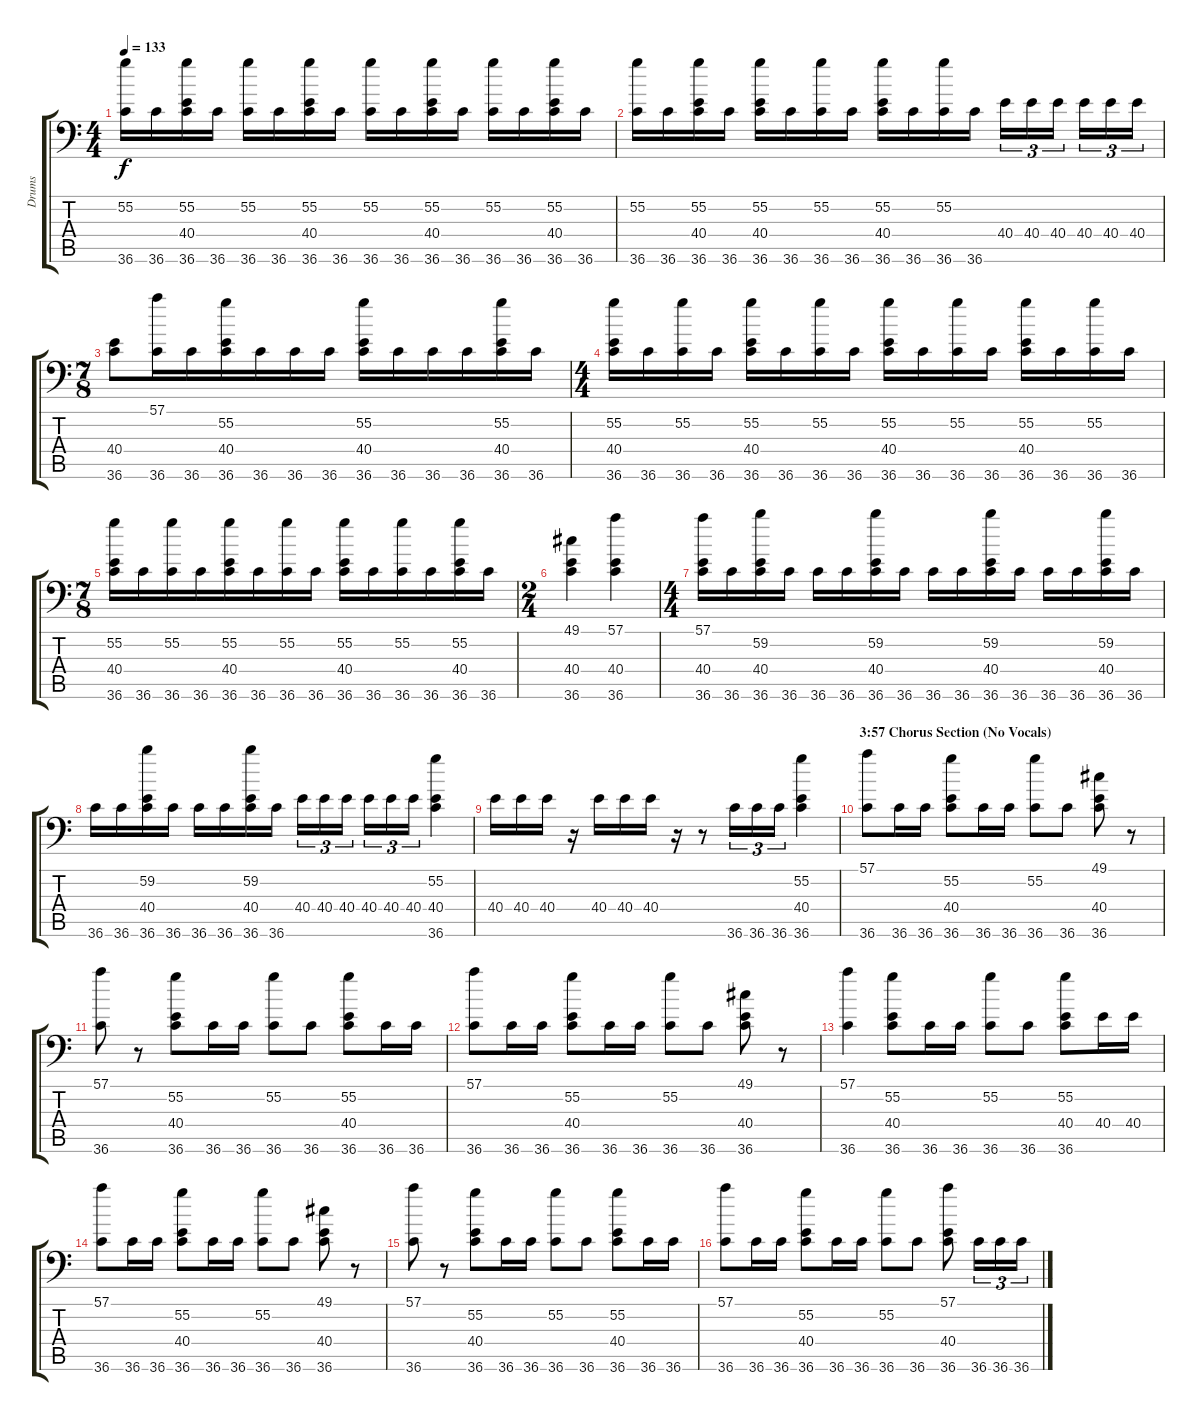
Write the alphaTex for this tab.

\track ("Drums" "Drums") {instrument acousticgrandpiano}
\staff {score tabs}
\tuning (C-1 C-1 C-1 C-1 C-1 C-1) {hide}
\ts (4 4)
\tempo 133
\clef f4
\ks c
(55.2 36.6).16{dy f} 36.6.16 (55.2 40.4 36.6).16 36.6.16 (55.2 36.6).16 36.6.16 (55.2 40.4 36.6).16 36.6.16 (55.2 36.6).16 36.6.16 (55.2 40.4 36.6).16 36.6.16 (55.2 36.6).16 36.6.16 (55.2 40.4 36.6).16 36.6.16 |
(55.2 36.6).16 36.6.16 (55.2 40.4 36.6).16 36.6.16 (55.2 40.4 36.6).16 36.6.16 (55.2 36.6).16 36.6.16 (55.2 40.4 36.6).16 36.6.16 (55.2 36.6).16 36.6.16 40.4.16{tu (3 2)} 40.4.16{tu (3 2)} 40.4.16{tu (3 2)} 40.4.16{tu (3 2)} 40.4.16{tu (3 2)} 40.4.16{tu (3 2)} |
\ts (7 8)
(40.4 36.6).8 (57.1 36.6).16 36.6.16 (55.2 40.4 36.6).16 36.6.16 36.6.16 36.6.16 (55.2 40.4 36.6).16 36.6.16 36.6.16 36.6.16 (55.2 40.4 36.6).16 36.6.16 |
\ts (4 4)
(55.2 40.4 36.6).16 36.6.16 (55.2 36.6).16 36.6.16 (55.2 40.4 36.6).16 36.6.16 (55.2 36.6).16 36.6.16 (55.2 40.4 36.6).16 36.6.16 (55.2 36.6).16 36.6.16 (55.2 40.4 36.6).16 36.6.16 (55.2 36.6).16 36.6.16 |
\ts (7 8)
(55.2 40.4 36.6).16 36.6.16 (55.2 36.6).16 36.6.16 (55.2 40.4 36.6).16 36.6.16 (55.2 36.6).16 36.6.16 (55.2 40.4 36.6).16 36.6.16 (55.2 36.6).16 36.6.16 (55.2 40.4 36.6).16 36.6.16 |
\ts (2 4)
(49.1 40.4 36.6).4 (57.1 40.4 36.6).4 |
\ts (4 4)
(57.1 40.4 36.6).16 36.6.16 (59.2 40.4 36.6).16 36.6.16 36.6.16 36.6.16 (59.2 40.4 36.6).16 36.6.16 36.6.16 36.6.16 (59.2 40.4 36.6).16 36.6.16 36.6.16 36.6.16 (59.2 40.4 36.6).16 36.6.16 |
36.6.16 36.6.16 (59.2 40.4 36.6).16 36.6.16 36.6.16 36.6.16 (59.2 40.4 36.6).16 36.6.16 40.4.16{tu (3 2)} 40.4.16{tu (3 2)} 40.4.16{tu (3 2)} 40.4.16{tu (3 2)} 40.4.16{tu (3 2)} 40.4.16{tu (3 2)} (55.2 40.4 36.6).4 |
40.4.16 40.4.16 40.4.16 r.16 40.4.16 40.4.16 40.4.16 r.16 r.8 36.6.16{tu (3 2)} 36.6.16{tu (3 2)} 36.6.16{tu (3 2)} (55.2 40.4 36.6).4 |
\section ("" "3:57 Chorus Section (No Vocals)")
(57.1 36.6).8 36.6.16 36.6.16 (55.2 40.4 36.6).8 36.6.16 36.6.16 (55.2 36.6).8 36.6.8 (49.1 40.4 36.6).8 r.8 |
(57.1 36.6).8 r.8 (55.2 40.4 36.6).8 36.6.16 36.6.16 (55.2 36.6).8 36.6.8 (55.2 40.4 36.6).8 36.6.16 36.6.16 |
(57.1 36.6).8 36.6.16 36.6.16 (55.2 40.4 36.6).8 36.6.16 36.6.16 (55.2 36.6).8 36.6.8 (49.1 40.4 36.6).8 r.8 |
(57.1 36.6).4 (55.2 40.4 36.6).8 36.6.16 36.6.16 (55.2 36.6).8 36.6.8 (55.2 40.4 36.6).8 40.4.16 40.4.16 |
(57.1 36.6).8 36.6.16 36.6.16 (55.2 40.4 36.6).8 36.6.16 36.6.16 (55.2 36.6).8 36.6.8 (49.1 40.4 36.6).8 r.8 |
(57.1 36.6).8 r.8 (55.2 40.4 36.6).8 36.6.16 36.6.16 (55.2 36.6).8 36.6.8 (55.2 40.4 36.6).8 36.6.16 36.6.16 |
(57.1 36.6).8 36.6.16 36.6.16 (55.2 40.4 36.6).8 36.6.16 36.6.16 (55.2 36.6).8 36.6.8 (57.1 40.4 36.6).8 36.6.16{tu (3 2)} 36.6.16{tu (3 2)} 36.6.16{tu (3 2)}
